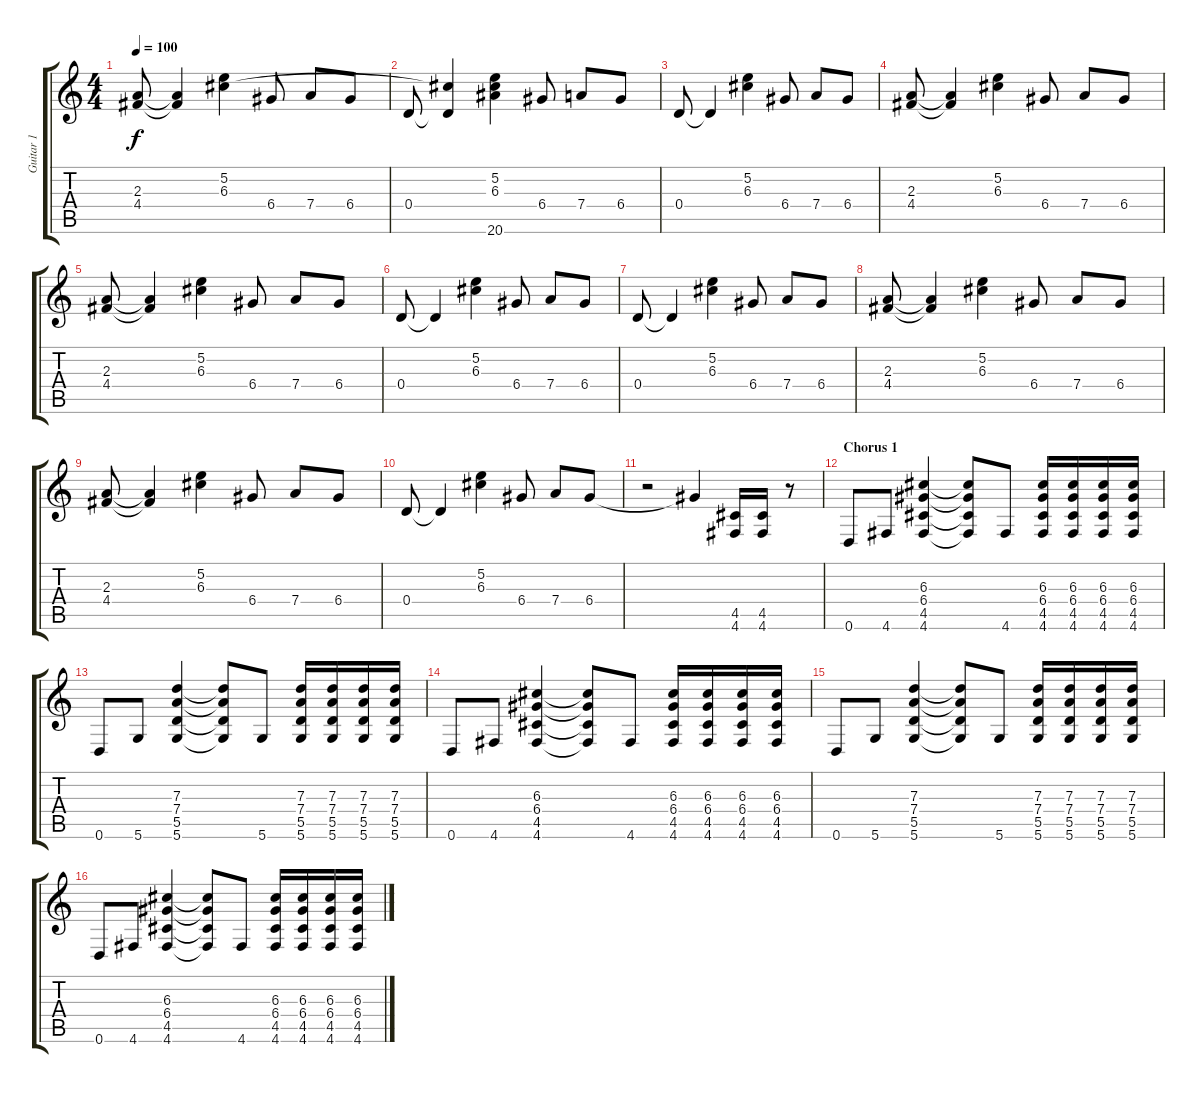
\track ("Guitar 1" "Guitar 1") {instrument distortionguitar}
\staff {score tabs}
\tuning (E4 B3 G3 D3 A2 D2) {hide}
\ts (4 4)
\tempo 100
\clef g2
\ks c
(2.3 4.4).8{dy f instrument acousticguitarnylon} (2.3{t} 4.4{t}).4 (5.2 6.3).4 6.4.8 7.4.8 6.4.8 |
0.4.8{instrument acousticguitarnylon} (6.3{t} 0.4{t}).4 (5.2 6.3 20.6).4 6.4.8 7.4.8 6.4.8 |
0.4.8{instrument acousticguitarnylon} 0.4{t}.4 (5.2 6.3).4 6.4.8 7.4.8 6.4.8 |
(2.3 4.4).8{instrument acousticguitarnylon} (2.3{t} 4.4{t}).4 (5.2 6.3).4 6.4.8 7.4.8 6.4.8 |
(2.3 4.4).8{instrument acousticguitarnylon} (2.3{t} 4.4{t}).4 (5.2 6.3).4 6.4.8 7.4.8 6.4.8 |
0.4.8{instrument acousticguitarnylon} 0.4{t}.4 (5.2 6.3).4 6.4.8 7.4.8 6.4.8 |
0.4.8{instrument acousticguitarnylon} 0.4{t}.4 (5.2 6.3).4 6.4.8 7.4.8 6.4.8 |
(2.3 4.4).8{instrument acousticguitarnylon} (2.3{t} 4.4{t}).4 (5.2 6.3).4 6.4.8 7.4.8 6.4.8 |
(2.3 4.4).8{instrument acousticguitarnylon} (2.3{t} 4.4{t}).4 (5.2 6.3).4 6.4.8 7.4.8 6.4.8 |
0.4.8{instrument acousticguitarnylon} 0.4{t}.4 (5.2 6.3).4 6.4.8 7.4.8 6.4.8 |
r.2 6.4{t}.4 (4.5 4.6).16{instrument distortionguitar} (4.5 4.6).16 r.8 |
\section ("" "Chorus 1")
0.6.8 4.6.8 (6.3 6.4 4.5 4.6).4 (6.3{t} 6.4{t} 4.5{t} 4.6{t}).8 4.6.8 (6.3 6.4 4.5 4.6).16 (6.3 6.4 4.5 4.6).16 (6.3 6.4 4.5 4.6).16 (6.3 6.4 4.5 4.6).16 |
0.6.8 5.6.8 (7.3 7.4 5.5 5.6).4 (7.3{t} 7.4{t} 5.5{t} 5.6{t}).8 5.6.8 (7.3 7.4 5.5 5.6).16 (7.3 7.4 5.5 5.6).16 (7.3 7.4 5.5 5.6).16 (7.3 7.4 5.5 5.6).16 |
0.6.8 4.6.8 (6.3 6.4 4.5 4.6).4 (6.3{t} 6.4{t} 4.5{t} 4.6{t}).8 4.6.8 (6.3 6.4 4.5 4.6).16 (6.3 6.4 4.5 4.6).16 (6.3 6.4 4.5 4.6).16 (6.3 6.4 4.5 4.6).16 |
0.6.8 5.6.8 (7.3 7.4 5.5 5.6).4 (7.3{t} 7.4{t} 5.5{t} 5.6{t}).8 5.6.8 (7.3 7.4 5.5 5.6).16 (7.3 7.4 5.5 5.6).16 (7.3 7.4 5.5 5.6).16 (7.3 7.4 5.5 5.6).16 |
0.6.8 4.6.8 (6.3 6.4 4.5 4.6).4 (6.3{t} 6.4{t} 4.5{t} 4.6{t}).8 4.6.8 (6.3 6.4 4.5 4.6).16 (6.3 6.4 4.5 4.6).16 (6.3 6.4 4.5 4.6).16 (6.3 6.4 4.5 4.6).16
